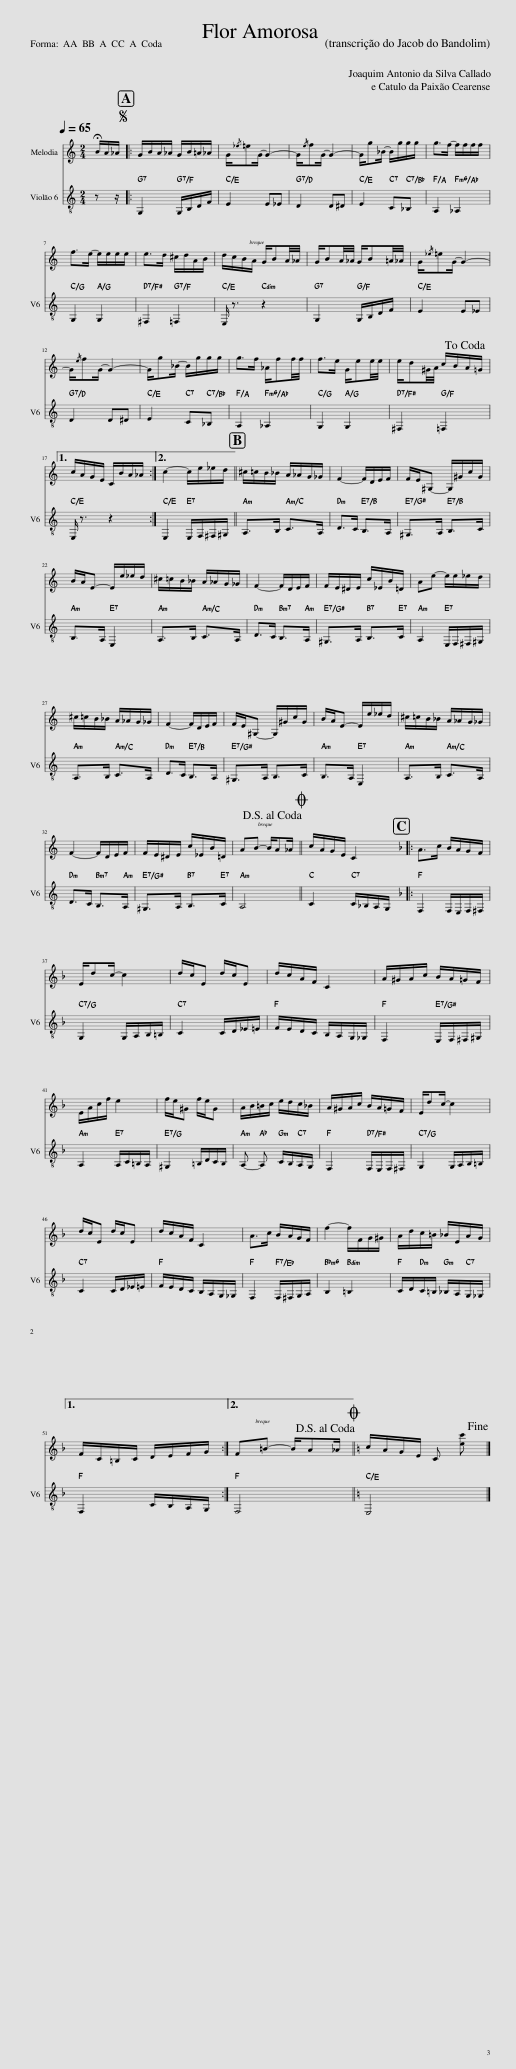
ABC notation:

X:1
%%score 1 2
L:1/8
Q:1/4=65
M:2/4
I:linebreak $
K:C
V:1 treble
V:2 treble-8
V:1
 !fermata!B/A/_A/ |:S G/B/A/_A/ G/B/=A/_A/ | G/{/_e}=eG/- G2- | G/{/e}fG/- G2- | G/g_B/- B/g/g/g/ | %5
 g>f- f/f/f/f/ |$ f>e- e/e/e/e/ | e>d ^c/d/A/B/ | d/c/B/A/ G/BA/4_A/4 | G/BA/4_A/4 G/B=A/4_A/4 | %10
 G/{/_e}=eG/- G2- |$ G/{/e}fG/- G2- | G/g_B/- B/g/g/g/ | g>f _A/ff/4f/4 | f>e G/ee/4e/4 | %15
 e/d^G/4A/4 c/B/A/=G/!dacoda! |1$ c/A/G/E/ C/B/A/_A/ :|2 c2- c/e/_e/d/ || ^c/=c/B/_B/ A/_A/G/_G/ | F2- F/D/E/F/ | %20
 F/E/^G,- G,/^G/c/G/ |$ B/A/E- E/e/_e/d/ | ^c/=c/B/_B/ A/_A/G/_G/ | F2- F/D/E/F/ | F/E/^D/E/ c/_E/B/=D/ | %25
 Ae- e/e/_e/d/ |$ ^c/=c/B/_B/ A/_A/G/_G/ | F2- F/D/E/F/ | F/E/^G,- G,/^G/c/G/ | B/A/E- E/e/_e/d/ | %30
 ^c/=c/B/_B/ A/_A/G/_G/ |$ F2- F/D/E/F/ | F/E/^D/E/ c/_E/B/=D/ | AB- B/A_A/ || c/A/G/E/ C2 |: %35
[K:F] A>c B/A/G/F/ |$ E/dc/- c2 | d/c/E d/c/E | d/c/A/F/ C2 | A/^G/A/c/ B/A/=G/F/ |$ %40
 E/A/c/f/ e2 | f/e/^G f/e/G | A/B/=B/c/ e/d/c/_B/ | A/^G/A/c/ B/A/=G/F/ | E/dc/- c2 |$ %45
 d/c/E d/c/E | d/c/A/F/ C2 | A>c B/A/G/F/ | f2- f/F/G/^G/ | A/d/c/=B/ _B/E/A/G/ |1$ %50
 F/C/=B,/C/ D/E/F/G/ :|2 F=B- B/A_A/!D.S.! ||[K:C]O c/A/G/E/ C [ec']!fine! |] %53
V:2
 z z/ |: G,2 G,/B,/D/F/ | E2 E_E | D2 D^D | E2 C_B, | %5
 A,2 _A,2 |$ G,2 G,2 | ^F,2 =F,2 | E,/ z3/2 z2 | G,2 G,/B,/D/F/ | %10
 E2 E_E |$ D2 D^D | E2 C_B, | A,2 _A,2 | G,2 G,2 | %15
 ^F,2 =F,2 |1$ E,/ z3/2 z2 :|2 E,2 E,/F,/^F,/^G,/ || A,>B, C>A, | D>C B,>A, | %20
 ^G,>A, B,>C |$ B,>A, E,2 | A,>B, C>A, | D>C B,>A, | ^G,>A, B,>C | %25
 A,2 E,/F,/^F,/^G,/ |$ A,>B, C>A, | D>C B,>A, | ^G,>A, B,>C | B,>A, E,2 | %30
 A,>B, C>A, |$ D>C B,>A, | ^G,>A, B,>C | A,4 || C2 C/_B,/A,/G,/ |: %35
[K:F] F,2 F,/E,/F,/^F,/ |$ G,2 G,/A,/B,/=B,/ | C2 C/D/_E/=E/ | F/E/D/C/ B,/A,/G,/_G,/ | F,2 E,/F,/^F,/^G,/ |$ %40
 A,2 A,/C/=B,/A,/ | ^G,2 =B,/D/C/B,/ | A,- A, C/B,/A,/G,/ | F,2 F,/E,/F,/^F,/ | G,2 G,/A,/B,/=B,/ |$ %45
 C2 C/D/_E/=E/ | F/E/D/C/ B,/A,/G,/_G,/ | F,2 F,/^F,/G,/A,/ | B,2 =B,2 | C/D/C/=B,/ _B,/A,/G,/_G,/ |1$ %50
 F,2 C/B,/A,/G,/ :|2 F,4 ||[K:C] E,4 |] %53
